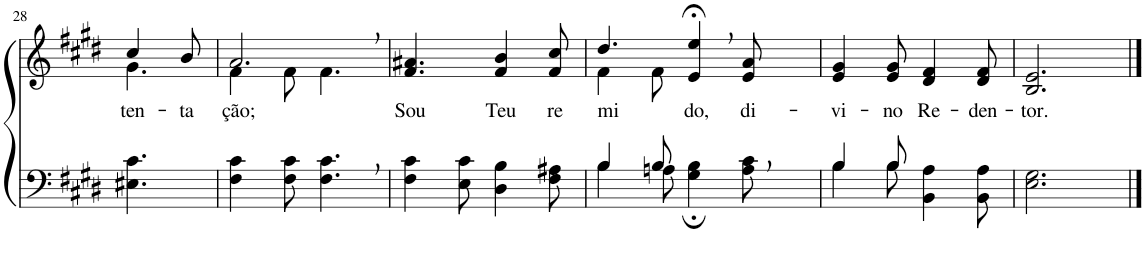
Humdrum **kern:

**kern	**kern	**text
*part2	*part1	*part1
*staff2	*staff1	*staff1
*I"Parte III e IV	*I"Parte I e II	*
!!LO:PB:g=z
*clefF4	*clefG2	*
*Trd1c3	*Trd1c3	*
*k[f#c#g#d#]	*k[f#c#g#d#]	*
*M6/8	*M6/8	*
=28	=28	=28
*	*^	*
!	!	!	!LO:LY:b
4.E#X\ 4.c#\	4cc#/	4.g#\	ten-
!	!	!	!LO:LY:b
.	8b/	.	-ta-
=29	=29	=29	=29
!	!	!	!LO:LY:b
4F#\ 4c#\	2.a,/	4f#\	-ção;
8F#\ 8c#\	.	8f#\	.
4.F#\, 4.c#\,	.	4.f#\	.
=30	=30	=30	=30
!	!	!	!LO:LY:b
*	*v	*v	*
4F#\ 4c#\	4.f#/ 4.a#X/	Sou
8E\ 8c#\	.	.
!	!	!LO:LY:b
4D#\ 4B\	4f#/ 4b/	Teu
!	!	!LO:LY:b
8F#\ 8A#X\	8f#/ 8cc#/	re-
=31	=31	=31
*^	*^	*
!	!	!	!	!LO:LY:b
4B/	4B\	4.dd#/	4f#\	-mi-
8B/	8An\	.	8f#\	.
!	!	!	!	!LO:LY:b
4.ryy	4G#\; 4B\;	4e/;<, 4ee/;<,	4.ryy	-do,
!	!	!	!	!LO:LY:b
.	8A\ 8c#\	8e/ 8a/	.	di-
*	*	*v	*v	*
=32	=32	=32	=32
!	!	!	!LO:LY:b
4B/	4B\	4e/ 4g#/	-vi-
!	!	!	!LO:LY:b
8B/	8B\	8e/ 8g#/	-no
!	!	!	!LO:LY:b
4.ryy	4BB\ 4A\	4d#/ 4f#/	Re-
!	!	!	!LO:LY:b
.	8BB\ 8A\	8d#/ 8f#/	-den-
=33	=33	=33	=33
!	!	!	!LO:LY:b
*v	*v	*	*
2.E\ 2.G#\	2.B/ 2.e/	-tor.
==	==	==
*-	*-	*-
